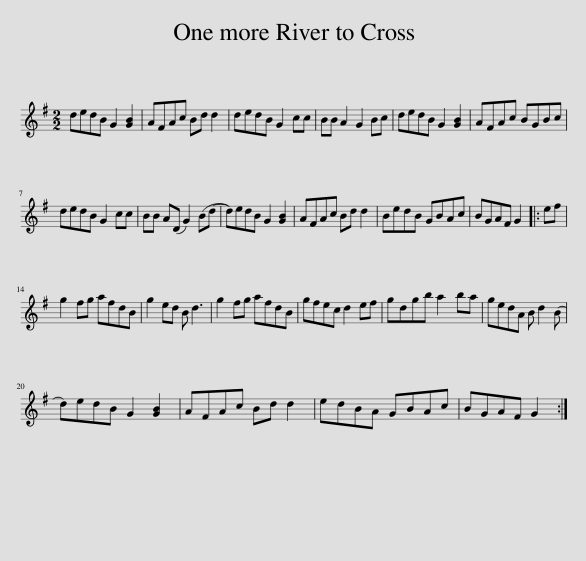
X:1
L:1/8
M:2/2
I:linebreak $
K:G
V:1 treble
V:1
 dedB G2 [GB]2 | AFAc Bd d2 | dedB G2 cc | BB A2 G2 Bc | dedB G2 [GB]2 | %5
 AFAc BGBc |$ dedB G2 cc | BB A(D G2) (Bd- | d)edB G2 [GB]2 | AFAc Bd d2 | %10
 BedB GBAc | BGAF G2 |: ef |$ g2 fg afdB | g2 ed B d3 | %15
 g2 fg afdB | gfec d2 ef | gdgb a2 ba | gedA B d2 (B |$ d)edB G2 [GB]2 | %20
 AFAc Bd d2 | edBA GBAc | BGAF G2 :| %23
